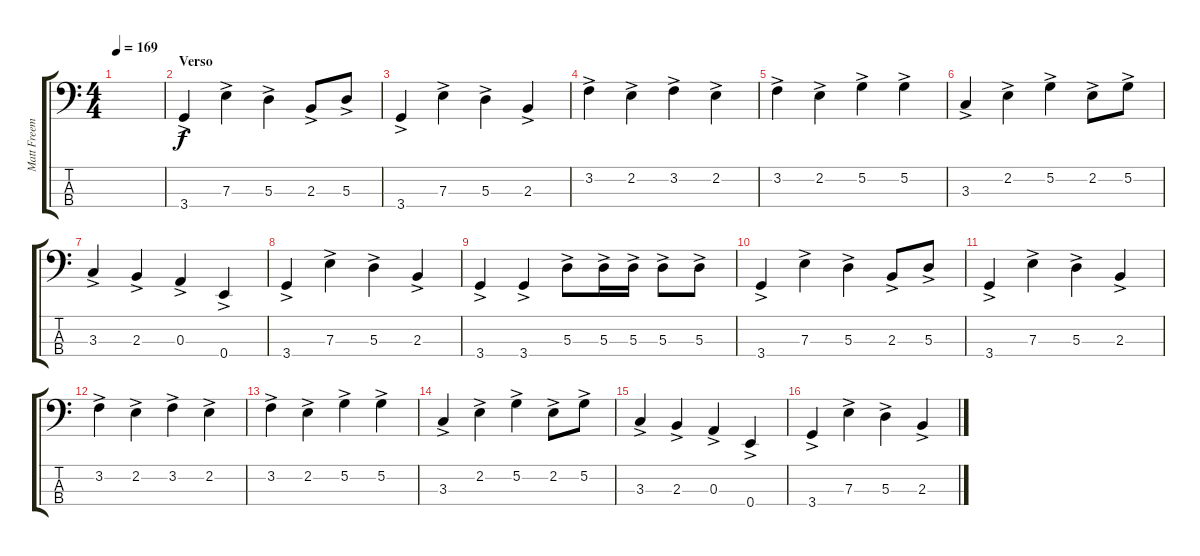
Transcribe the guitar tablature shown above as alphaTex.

\track ("Matt Freeman" "Matt Freem") {instrument electricbasspick}
\staff {score tabs}
\tuning (G2 D2 A1 E1) {hide}
\ts (4 4)
\tempo 169
\clef f4
\ks c
|
\section ("" "Verso")
3.4{ac}.4 7.3{ac}.4 5.3{ac}.4 2.3{ac}.8 5.3{ac}.8 |
3.4{ac}.4 7.3{ac}.4 5.3{ac}.4 2.3{ac}.4 |
3.2{ac}.4 2.2{ac}.4 3.2{ac}.4 2.2{ac}.4 |
3.2{ac}.4 2.2{ac}.4 5.2{ac}.4 5.2{ac}.4 |
3.3{ac}.4 2.2{ac}.4 5.2{ac}.4 2.2{ac}.8 5.2{ac}.8 |
3.3{ac}.4 2.3{ac}.4 0.3{ac}.4 0.4{ac}.4 |
3.4{ac}.4 7.3{ac}.4 5.3{ac}.4 2.3{ac}.4 |
3.4{ac}.4 3.4{ac}.4 5.3{ac}.8 5.3{ac}.16 5.3{ac}.16 5.3{ac}.8 5.3{ac}.8 |
3.4{ac}.4 7.3{ac}.4 5.3{ac}.4 2.3{ac}.8 5.3{ac}.8 |
3.4{ac}.4 7.3{ac}.4 5.3{ac}.4 2.3{ac}.4 |
3.2{ac}.4 2.2{ac}.4 3.2{ac}.4 2.2{ac}.4 |
3.2{ac}.4 2.2{ac}.4 5.2{ac}.4 5.2{ac}.4 |
3.3{ac}.4 2.2{ac}.4 5.2{ac}.4 2.2{ac}.8 5.2{ac}.8 |
3.3{ac}.4 2.3{ac}.4 0.3{ac}.4 0.4{ac}.4 |
3.4{ac}.4 7.3{ac}.4 5.3{ac}.4 2.3{ac}.4
